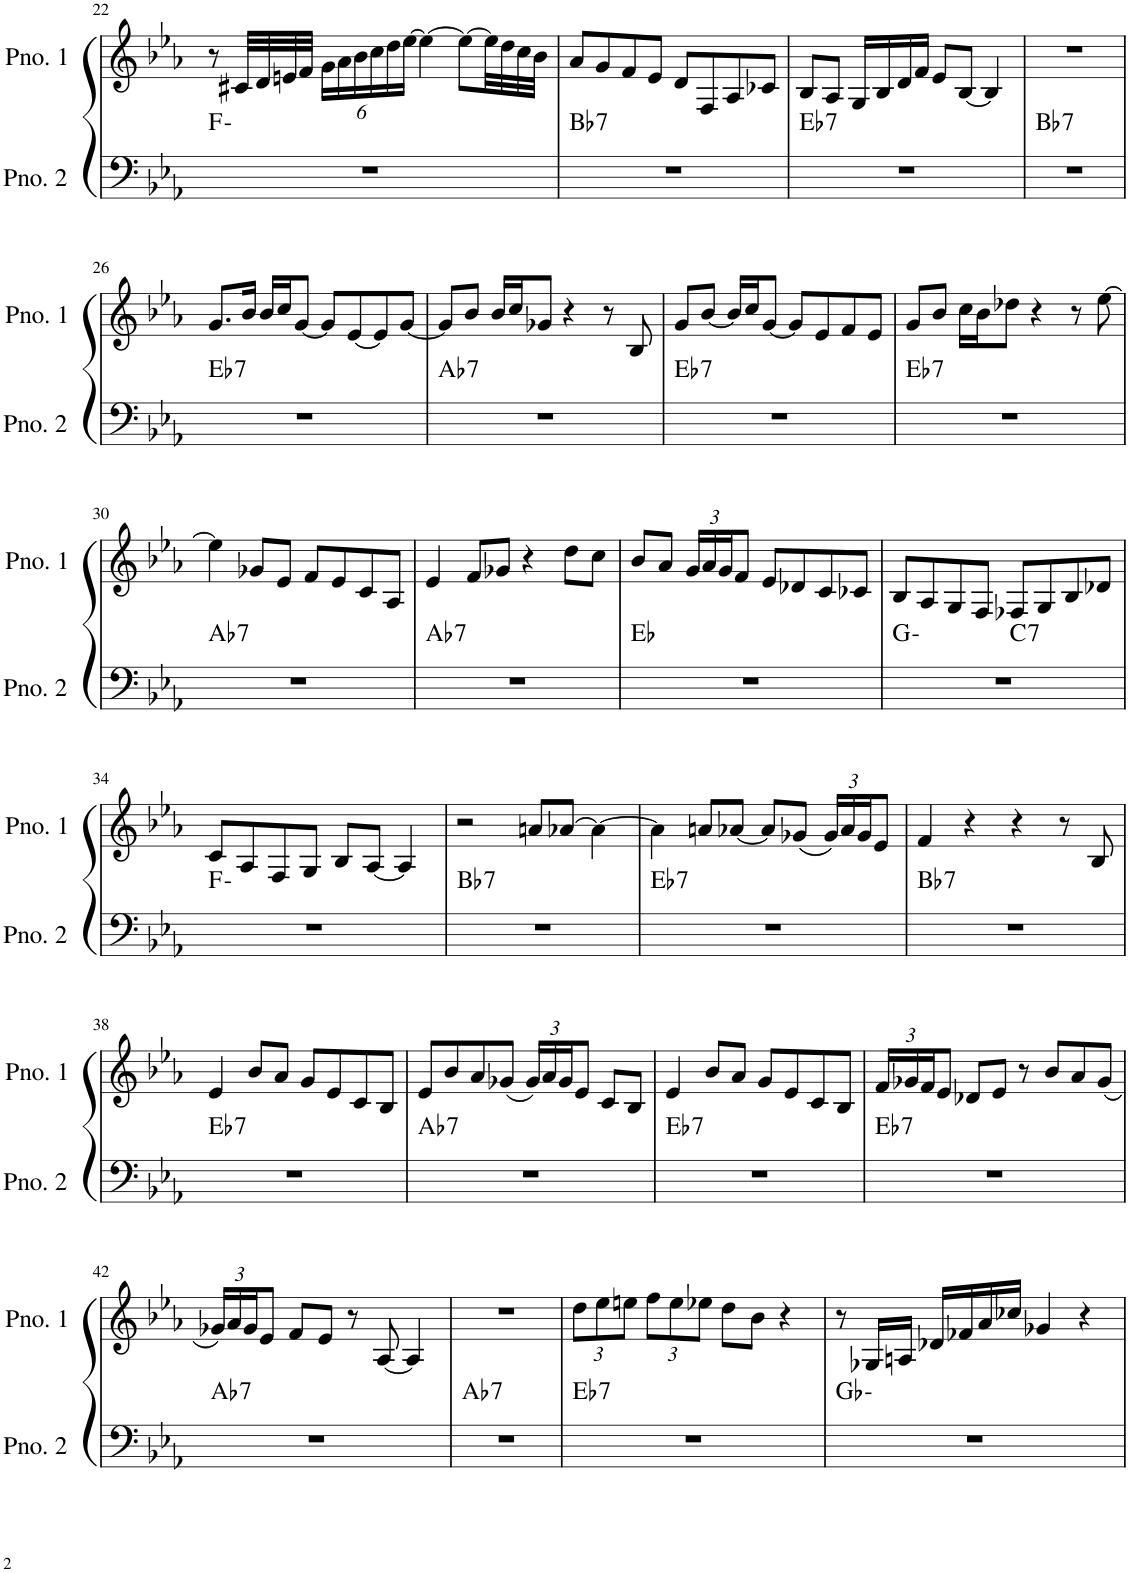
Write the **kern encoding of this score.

**kern	**harte	**kern
*part2	*part2	*part1
*staff2	*	*staff1
*I"ピアノ 2	*	*I"ピアノ 1
!!LO:PB:g=z
*clefF4	*	*clefG2
*k[b-e-a-]	*	*k[b-e-a-]
*M4/4	*	*M4/4
=22	=22	=22
1r	F:min	8r
.	.	32c#X/LLL
.	.	32d/
.	.	32en/
.	.	32f/JJJ
*	*	*Xbrackettup
.	.	24g\LL
.	.	24a-\
.	.	24b-\
.	.	24cc\
.	.	24dd\
.	.	[24ee-\JJ
.	.	4ee-\_
.	.	8ee-\L_
.	.	32ee-\LL]
.	.	32dd\
.	.	32cc\
.	.	32b-\JJJ
=23	=23	=23
!	!LO:H:kt=7	!
1r	Bb:7	8a-/L
.	.	8g/
.	.	8f/
.	.	8e-/J
.	.	8d/L
.	.	8F/
.	.	8A-/
.	.	8c-X/J
=24	=24	=24
!	!LO:H:kt=7	!
1r	Eb:7	8B-/L
.	.	8A-/J
.	.	16G/LL
.	.	16B-/
.	.	16d/
.	.	16f/JJ
.	.	8e-/L
.	.	[8B-/J
.	.	4B-/]
=25	=25	=25
!	!LO:H:kt=7	!
1r	Bb:7	1r
!!LO:LB:g=z
=26	=26	=26
!	!LO:H:kt=7	!
1r	Eb:7	8.g/L
.	.	16b-/Jk
.	.	16b-/LL
.	.	16cc/J
.	.	[8g/J
.	.	8g/L]
.	.	[8e-/
.	.	8e-/]
.	.	[8g/J
=27	=27	=27
!	!LO:H:kt=7	!
1r	Ab:7	8g/L]
.	.	8b-/J
.	.	16b-/LL
.	.	16cc/J
.	.	8g-X/J
.	.	4r
.	.	8r
.	.	8B-/
=28	=28	=28
!	!LO:H:kt=7	!
1r	Eb:7	8g/L
.	.	[8b-/J
.	.	16b-/LL]
.	.	16cc/J
.	.	[8g/J
.	.	8g/L]
.	.	8e-/
.	.	8f/
.	.	8e-/J
=29	=29	=29
!	!LO:H:kt=7	!
1r	Eb:7	8g/L
.	.	8b-/J
.	.	16cc\LL
.	.	16b-\J
.	.	8dd-X\J
.	.	4r
.	.	8r
.	.	[8ee-\
!!LO:LB:g=z
=30	=30	=30
!	!LO:H:kt=7	!
1r	Ab:7	4ee-\]
.	.	8g-X/L
.	.	8e-/J
.	.	8f/L
.	.	8e-/
.	.	8c/
.	.	8A-/J
=31	=31	=31
!	!LO:H:kt=7	!
1r	Ab:7	4e-/
.	.	8f/L
.	.	8g-X/J
.	.	4r
.	.	8dd\L
.	.	8cc\J
=32	=32	=32
1r	Eb:maj	8b-/L
.	.	8a-/J
.	.	24g/LL
.	.	24a-/
.	.	24g/J
.	.	8f/J
.	.	8e-/L
.	.	8d-X/
.	.	8c/
.	.	8c-X/J
=33	=33	=33
*^	*	*
1r	2ryy	G:min	8B-/L
.	.	.	8A-/
.	.	.	8G/
.	.	.	8F/J
!	!	!LO:H:kt=7	!
.	2ryy	C:7	8F-X/L
.	.	.	8G/
.	.	.	8B-/
.	.	.	8d-X/J
*v	*v	*	*
!!LO:LB:g=z
=34	=34	=34
1r	F:min	8c/L
.	.	8A-/
.	.	8F/
.	.	8G/J
.	.	8B-/L
.	.	[8A-/J
.	.	4A-/]
=35	=35	=35
!	!LO:H:kt=7	!
1r	Bb:7	2r
.	.	8an/L
.	.	[8a-X/J
.	.	4a-\_
=36	=36	=36
!	!LO:H:kt=7	!
1r	Eb:7	4a-\]
.	.	8an/L
.	.	[8a-X/J
.	.	8a-/L]
.	.	(8g-X/J
.	.	24g-/LL)
.	.	24a-/
.	.	24g-/J
.	.	8e-/J
=37	=37	=37
!	!LO:H:kt=7	!
1r	Bb:7	4f/
.	.	4r
.	.	4r
.	.	8r
.	.	8B-/
!!LO:LB:g=z
=38	=38	=38
!	!LO:H:kt=7	!
1r	Eb:7	4e-/
.	.	8b-/L
.	.	8a-/J
.	.	8g/L
.	.	8e-/
.	.	8c/
.	.	8B-/J
=39	=39	=39
!	!LO:H:kt=7	!
1r	Ab:7	8e-/L
.	.	8b-/
.	.	8a-/
.	.	(8g-X/J
.	.	24g-/LL)
.	.	24a-/
.	.	24g-/J
.	.	8e-/J
.	.	8c/L
.	.	8B-/J
=40	=40	=40
!	!LO:H:kt=7	!
1r	Eb:7	4e-/
.	.	8b-/L
.	.	8a-/J
.	.	8g/L
.	.	8e-/
.	.	8c/
.	.	8B-/J
=41	=41	=41
!	!LO:H:kt=7	!
1r	Eb:7	24f/LL
.	.	24g-X/
.	.	24f/J
.	.	8e-/J
.	.	8d-X/L
.	.	8e-/J
.	.	8r
.	.	8b-/L
.	.	8a-/
.	.	(8g-/J
!!LO:LB:g=z
=42	=42	=42
!	!LO:H:kt=7	!
1r	Ab:7	24g-X/LL)
.	.	24a-/
.	.	24g-/J
.	.	8e-/J
.	.	8f/L
.	.	8e-/J
.	.	8r
.	.	[8A-/
.	.	4A-/]
=43	=43	=43
!	!LO:H:kt=7	!
1r	Ab:7	1r
=44	=44	=44
!	!LO:H:kt=7	!
1r	Eb:7	12dd\L
.	.	12ee-\
.	.	12een\J
.	.	12ff\L
.	.	12ee\
.	.	12ee-X\J
.	.	8dd\L
.	.	8b-\J
.	.	4r
=45	=45	=45
1r	Gb:min	8r
.	.	16G-X/LL
.	.	16An/JJ
.	.	16d-X/LL
.	.	16f-X/
.	.	16a-/
.	.	16cc-X/JJ
.	.	4g-X/
.	.	4r
=	=	=
*-	*-	*-
